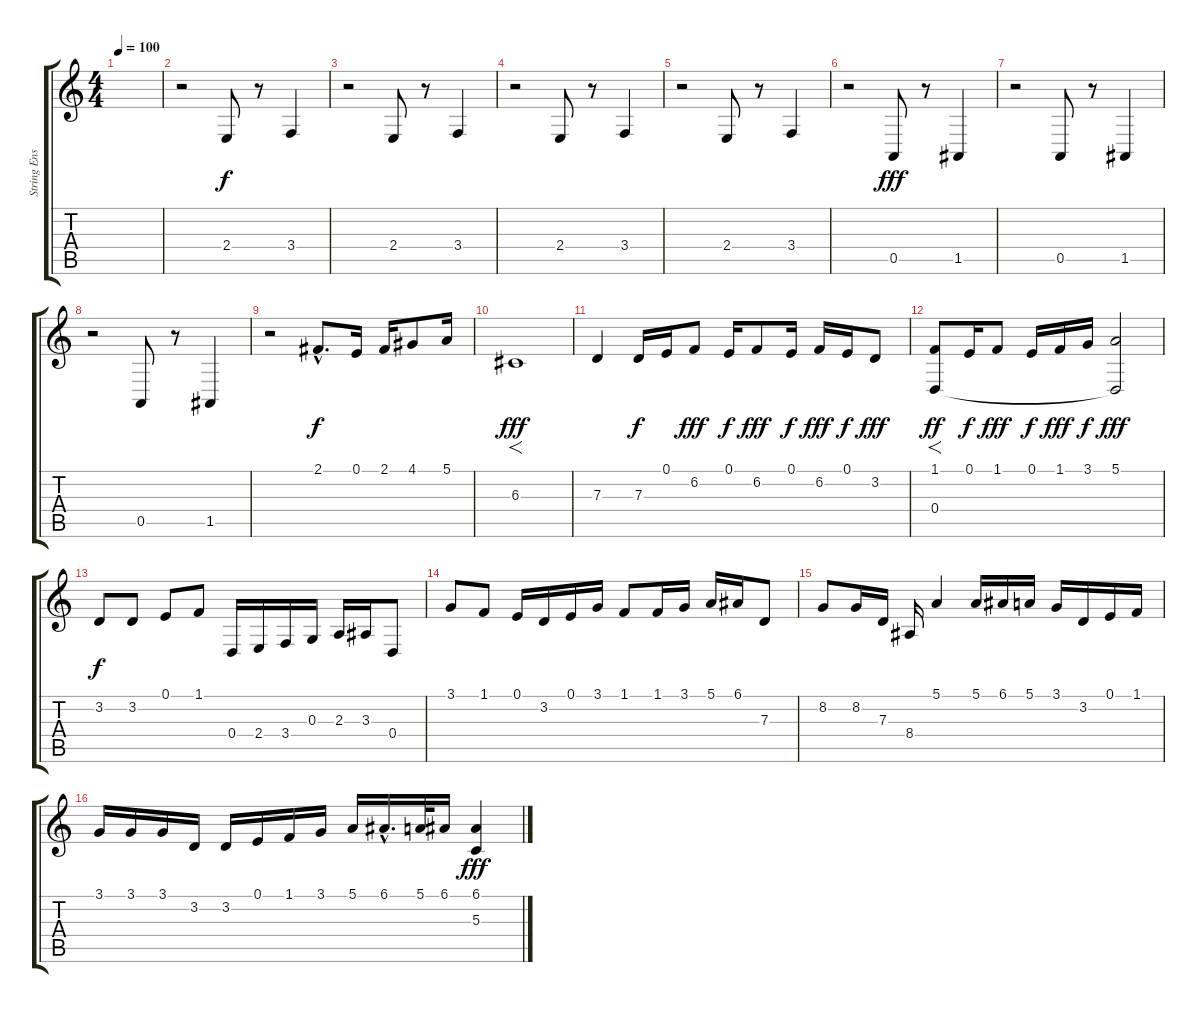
\track ("String Ensemble" "String Ens") {instrument stringensemble1}
\staff {score tabs}
\tuning (E4 B3 G3 D3 A2 E2) {hide}
\ts (4 4)
\tempo 100
\clef g2
\ks c
|
r.2 2.4.8 r.8 3.4.4 |
r.2 2.4.8 r.8 3.4.4 |
r.2 2.4.8 r.8 3.4.4 |
r.2 2.4.8 r.8 3.4.4 |
r.2 0.5.8{dy fff} r.8 1.5.4 |
r.2 0.5.8 r.8 1.5.4 |
r.2 0.5.8 r.8 1.5.4 |
r.2 2.1{hac}.8{d dy f} 0.1.16 2.1.16 4.1.8 5.1.16 |
6.3.1{f dy fff} |
7.3.4{volume 11 instrument stringensemble1} 7.3.16{dy f} 0.1.16 6.2.8{dy fff} 0.1.16{dy f} 6.2.8{dy fff} 0.1.16{dy f} 6.2.16{dy fff} 0.1.16{dy f} 3.2.8{dy fff} |
(1.1 0.4).8{f dy ff} 0.1.16{dy f} 1.1.8{dy fff} 0.1.16{dy f} 1.1.16{dy fff} 3.1.16{dy f} (5.1 0.4{t}).2{dy fff} |
3.2.8{dy f} 3.2.8 0.1.8 1.1.8 0.4.16 2.4.16 3.4.16 0.3.16 2.3.16 3.3.16 0.4.8 |
3.1.8 1.1.8 0.1.16 3.2.16 0.1.16 3.1.16 1.1.8 1.1.16 3.1.16 5.1.16 6.1.16 7.3.8 |
8.2.8 8.2.16 7.3.16 8.4.16 5.1.4 5.1.16 6.1.16 5.1.16 3.1.16 3.2.16 0.1.16 1.1.16 |
3.1.16 3.1.16 3.1.16 3.2.16 3.2.16 0.1.16 1.1.16 3.1.16 5.1.16 6.1{hac}.16{d} 5.1.32 6.1.16 (6.1 5.3).4{dy fff}
